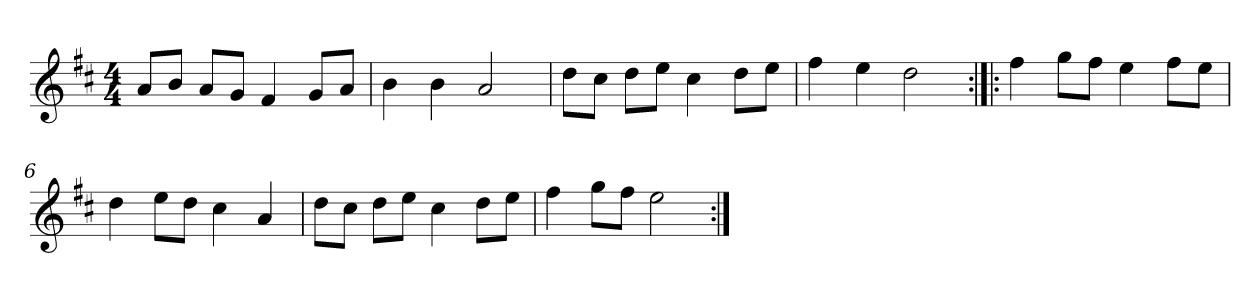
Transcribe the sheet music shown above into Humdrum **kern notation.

**kern
*part1
*staff1
*clefG2
*k[f#c#]
*D:
*M4/4
*MM120
=1
8a/L
8b/J
8a/L
8g/J
4f#
8g/L
8a/J
=2
4b
4b
2a
=3
8dd\L
8cc#\J
8dd\L
8ee\J
4cc#
8dd\L
8ee\J
=4
4ff#
4ee
2dd
=5:|!|:
4ff#
8gg\L
8ff#\J
4ee
8ff#\L
8ee\J
=6
4dd
8ee\L
8dd\J
4cc#
4a
=7
8dd\L
8cc#\J
8dd\L
8ee\J
4cc#
8dd\L
8ee\J
=8
4ff#
8gg\L
8ff#\J
2ee
=:|!
*-
